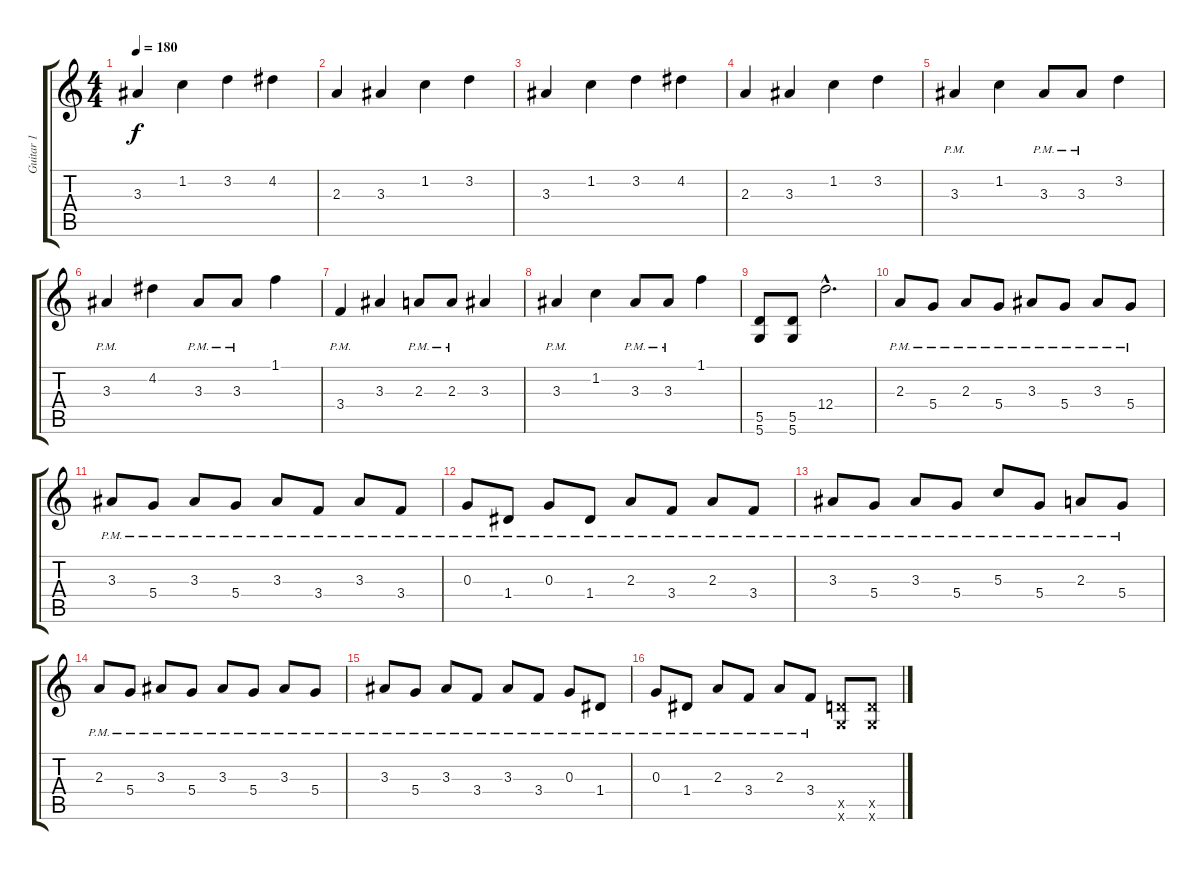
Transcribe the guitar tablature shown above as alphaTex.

\track ("Guitar 1" "Guitar 1") {instrument overdrivenguitar}
\staff {score tabs}
\tuning (E4 B3 G3 D3 A2 D2) {hide}
\ts (4 4)
\tempo 180
\clef g2
\ks c
3.3.4{dy f} 1.2.4 3.2.4 4.2.4 |
2.3.4 3.3.4 1.2.4 3.2.4 |
3.3.4 1.2.4 3.2.4 4.2.4 |
2.3.4 3.3.4 1.2.4 3.2.4 |
3.3{pm}.4{volume 16} 1.2.4 3.3{pm}.8 3.3{pm}.8 3.2.4 |
3.3{pm}.4 4.2.4 3.3{pm}.8 3.3{pm}.8 1.1.4 |
3.4{pm}.4 3.3.4 2.3{pm}.8 2.3{pm}.8 3.3.4 |
3.3{pm}.4{volume 16} 1.2.4 3.3{pm}.8 3.3{pm}.8 1.1.4 |
(5.5 5.6).8 (5.5 5.6).8 12.4{hac}.2{d instrument guitarharmonics} |
2.3{pm}.8{volume 10 instrument overdrivenguitar} 5.4{pm}.8 2.3{pm}.8 5.4{pm}.8 3.3{pm}.8 5.4{pm}.8 3.3{pm}.8 5.4{pm}.8 |
3.3{pm}.8 5.4{pm}.8 3.3{pm}.8 5.4{pm}.8 3.3{pm}.8 3.4{pm}.8 3.3{pm}.8 3.4{pm}.8 |
0.3{pm}.8 1.4{pm}.8 0.3{pm}.8 1.4{pm}.8 2.3{pm}.8 3.4{pm}.8 2.3{pm}.8 3.4{pm}.8 |
3.3{pm}.8 5.4{pm}.8 3.3{pm}.8 5.4{pm}.8 5.3{pm}.8 5.4{pm}.8 2.3{pm}.8 5.4{pm}.8 |
2.3{pm}.8 5.4{pm}.8 3.3{pm}.8 5.4{pm}.8 3.3{pm}.8 5.4{pm}.8 3.3{pm}.8 5.4{pm}.8 |
3.3{pm}.8 5.4{pm}.8 3.3{pm}.8 3.4{pm}.8 3.3{pm}.8 3.4{pm}.8 0.3{pm}.8 1.4{pm}.8 |
0.3{pm}.8 1.4{pm}.8 2.3{pm}.8 3.4{pm}.8 2.3{pm}.8 3.4{pm}.8 (5.5{x} 5.6{x}).8 (5.5{x} 5.6{x}).8
